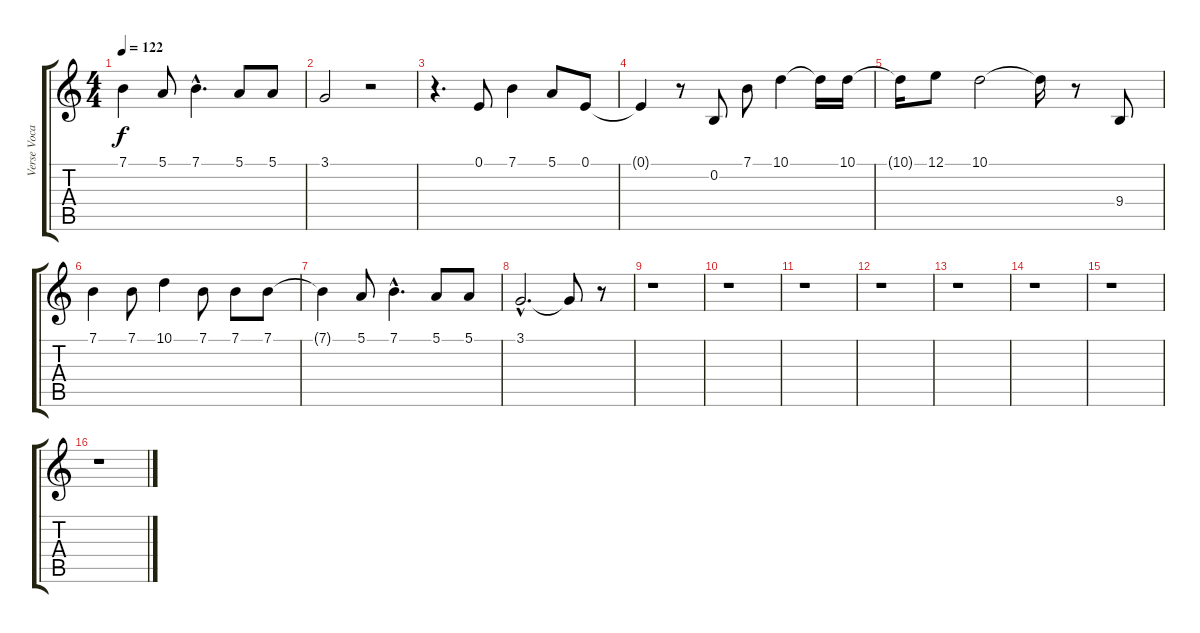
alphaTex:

\track ("Verse Vocals" "Verse Voca") {instrument lead3calliope}
\staff {score tabs}
\tuning (E4 B3 G3 D3 A2 E2) {hide}
\ts (4 4)
\tempo 122
\clef g2
\ks c
7.1{t}.4{dy f} 5.1.8 7.1{hac}.4{d} 5.1.8 5.1.8 |
3.1.2 r.2 |
r.4{d} 0.1.8 7.1.4 5.1.8 0.1.8 |
0.1{t}.4 r.8 0.2.8 7.1.8 10.1.4 10.1{t}.16 10.1.16 |
10.1{t}.16 12.1.8 10.1.2 10.1{t}.16 r.8 9.4.8 |
7.1.4 7.1.8 10.1.4 7.1.8 7.1.8 7.1.8 |
7.1{t}.4 5.1.8 7.1{hac}.4{d} 5.1.8 5.1.8 |
3.1{hac}.2{d} 3.1{t}.8 r.8 |
r.1 |
r.1 |
r.1 |
r.1 |
r.1 |
r.1 |
r.1 |
r.1
